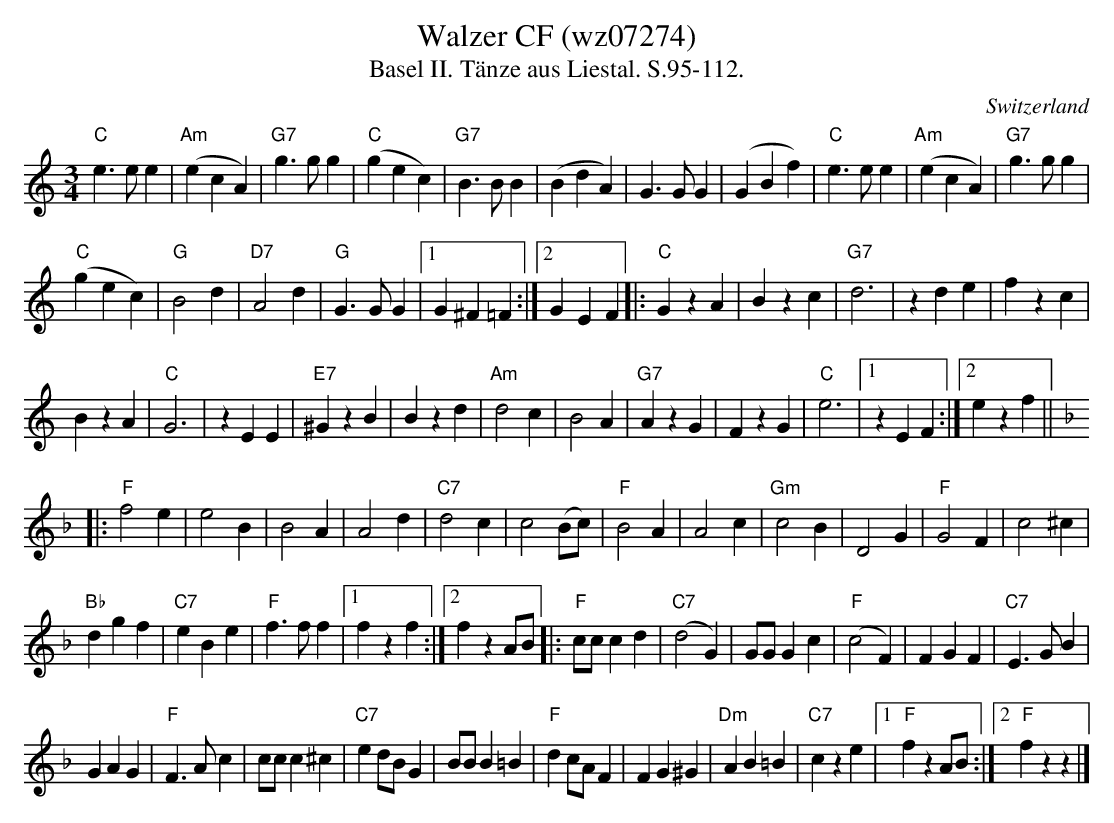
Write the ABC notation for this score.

X:1
T: Walzer CF (wz07274)
T: Basel II. Tänze aus Liestal. S.95-112.
M:3/4
L:1/4
O:Switzerland
K:C major
"C"e>ee | ("Am"ecA) | "G7"g>gg | ("C"gec) | "G7"B>BB | (BdA) | G>GG | (GBf) | "C"e>ee | ("Am"ecA) | "G7"g>gg |
("C"gec) | "G"B2d | "D7"A2d | "G"G>GG |1 G^F=F :|2 GEF |: "C"GzA | Bzc | "G7"d3 | zde | fzc |
BzA | "C"G3 | zEE | "E7"^GzB | Bzd | "Am"d2c | B2A | "G7"AzG | FzG | "C"e3 |1 zEF :|2 ezf || [K:F]
|: "F"f2e | e2B | B2A | A2d | "C7"d2c | c2(B/c/) | "F"B2A | A2c | "Gm"c2B | D2G | "F"G2F | c2^c |
"Bb"dgf | "C7"eBe | "F"f>ff |1 fzf :|2 fzA/B/ |: "F"c/c/ cd | ("C7"d2G) | G/G/Gc | ("F"c2F) | FGF | "C7"E>GB |
GAG | "F"F>Ac | c/c/c^c | "C7"ed/B/G | B/B/B=B | "F"dc/A/F | FG^G | "Dm"AB=B | "C7"cze |1 "F"fzA/B/ :|2 "F"fzz |]
